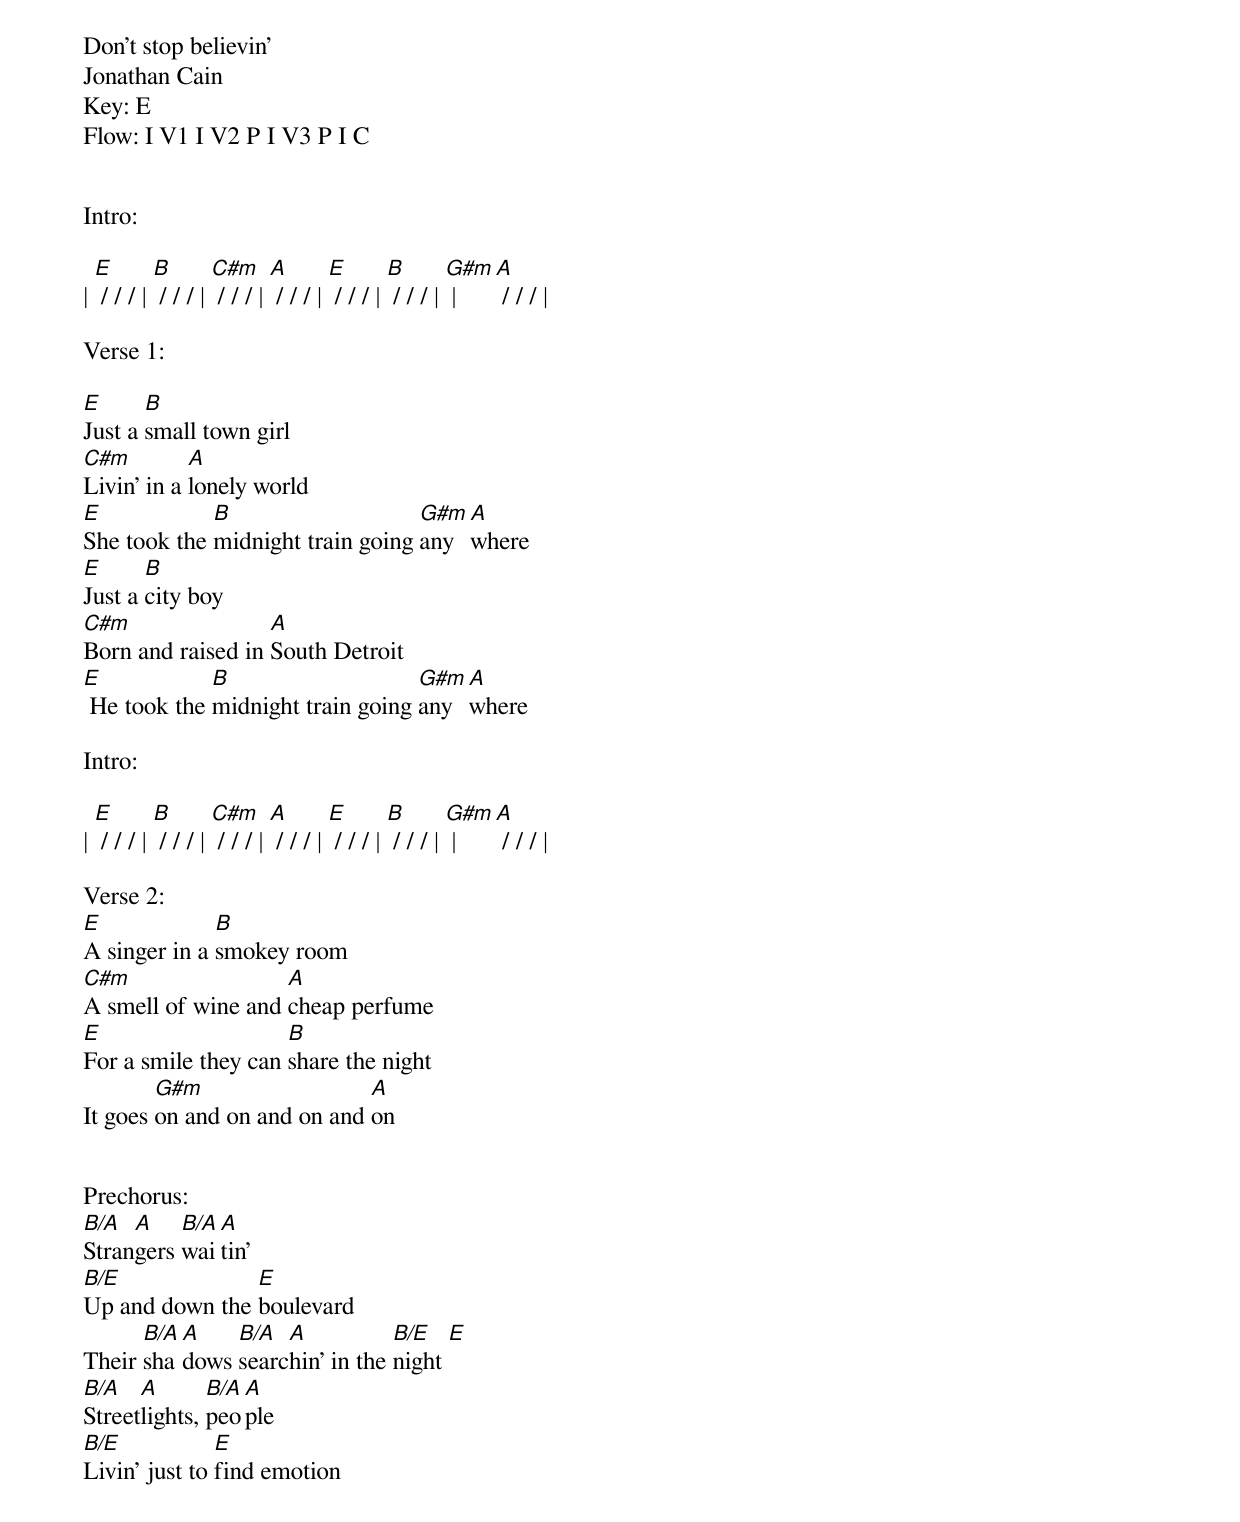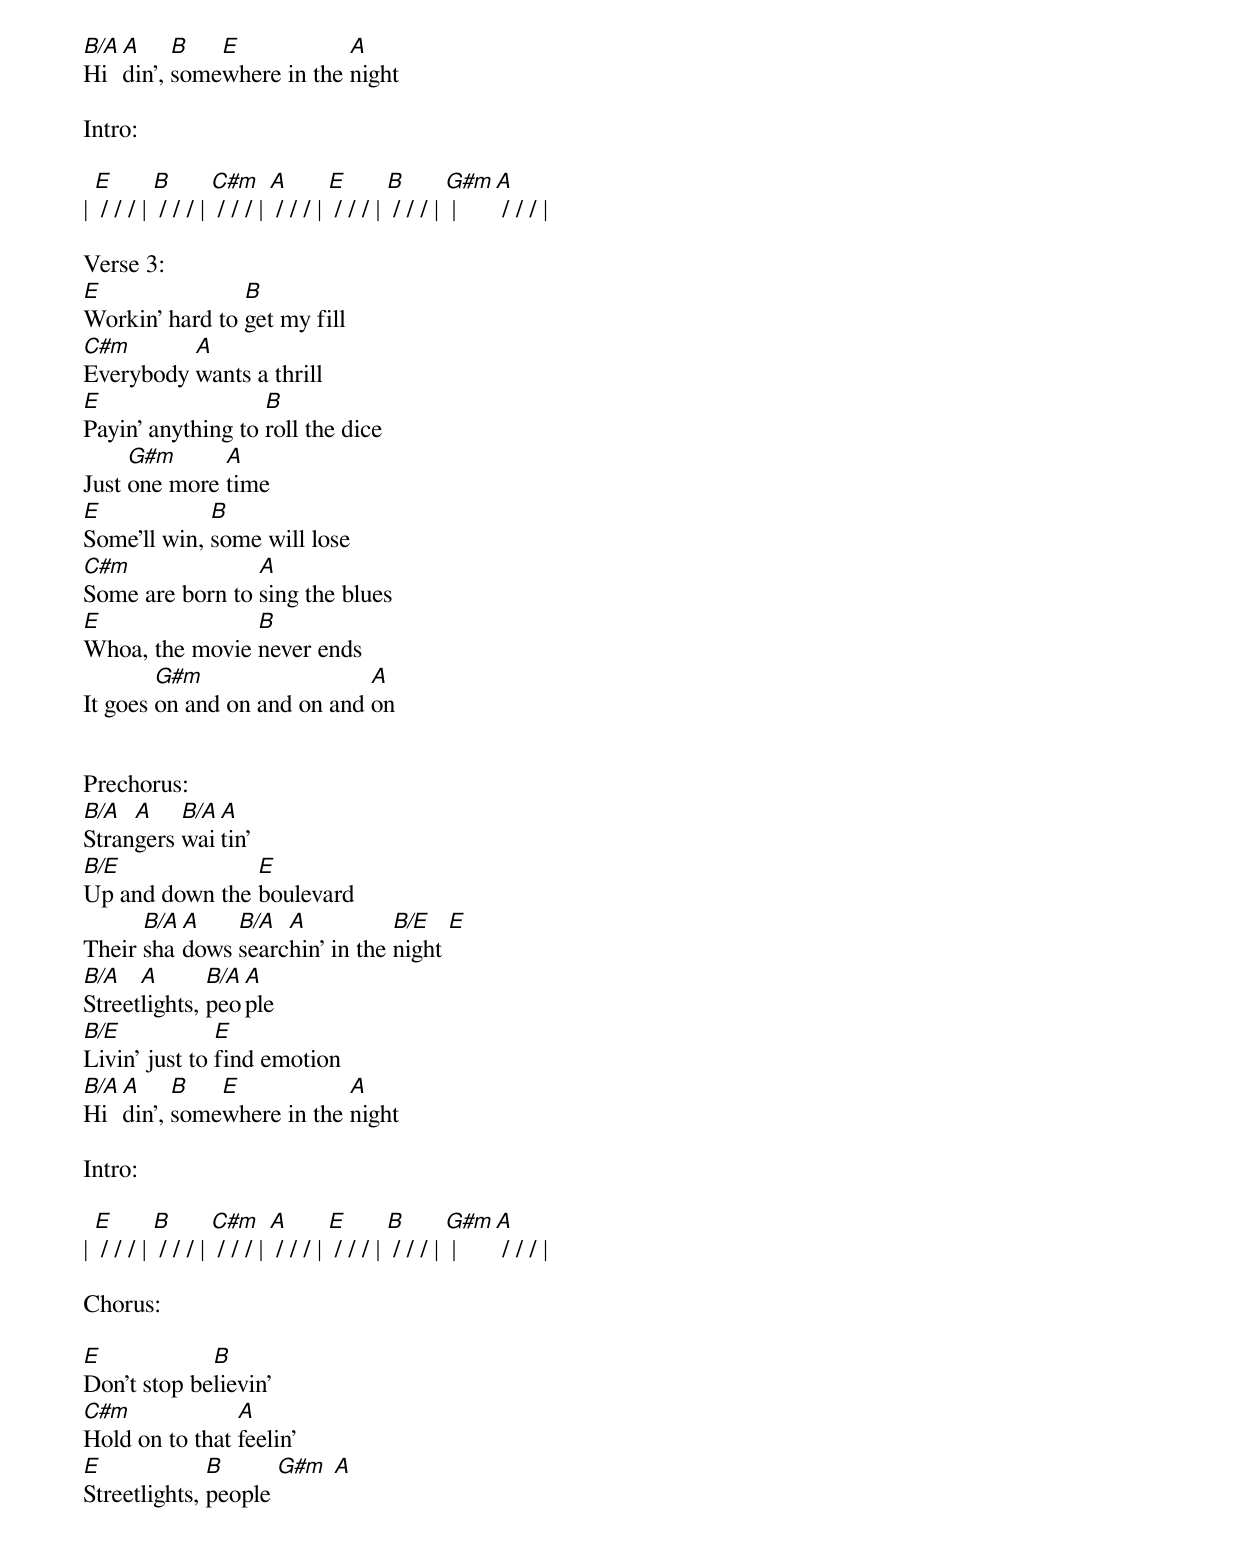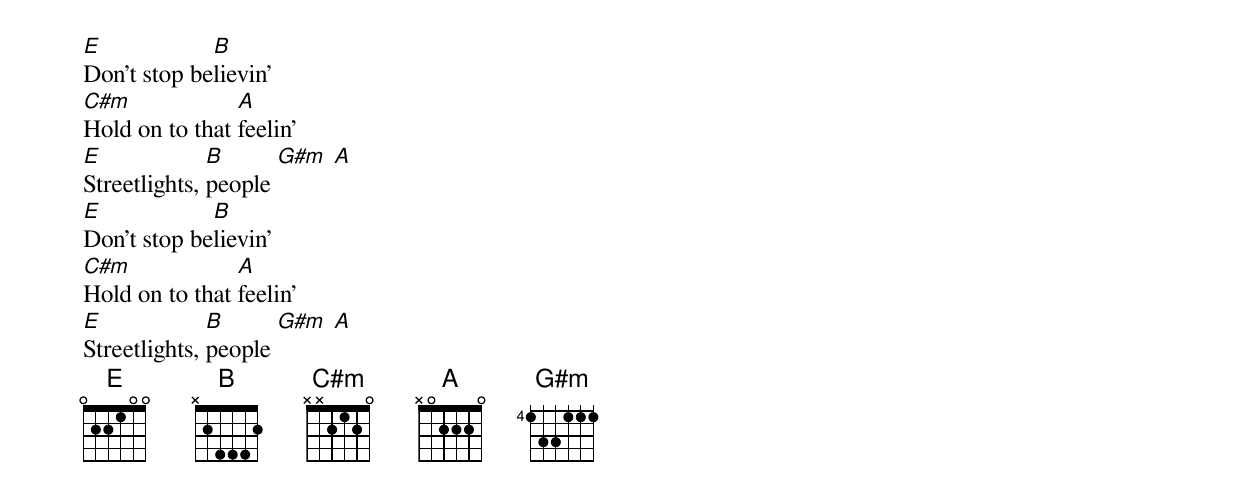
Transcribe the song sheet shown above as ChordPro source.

Don't stop believin'
Jonathan Cain
Key: E
Flow: I V1 I V2 P I V3 P I C


Intro:

| [E] / / / | [B] / / / | [C#m] / / / | [A] / / / | [E] / / / | [B] / / / | [G#m] | [A] / / / |

Verse 1:

[E]Just a [B]small town girl
[C#m]Livin' in a [A]lonely world
[E]She took the [B]midnight train going [G#m]any[A]where
[E]Just a [B]city boy
[C#m]Born and raised in [A]South Detroit
[E] He took the [B]midnight train going [G#m]any[A]where

Intro:

| [E] / / / | [B] / / / | [C#m] / / / | [A] / / / | [E] / / / | [B] / / / | [G#m] | [A] / / / |

Verse 2:
[E]A singer in a [B]smokey room
[C#m]A smell of wine and [A]cheap perfume
[E]For a smile they can [B]share the night
It goes [G#m]on and on and on and [A]on


Prechorus:
[B/A]Stran[A]gers [B/A]wai[A]tin'
[B/E]Up and down the [E]boulevard
Their [B/A]sha[A]dows [B/A]searc[A]hin' in the [B/E]night [E]
[B/A]Street[A]lights, [B/A]peo[A]ple
[B/E]Livin' just to [E]find emotion
[B/A]Hi[A]din', [B]some[E]where in the [A]night

Intro:

| [E] / / / | [B] / / / | [C#m] / / / | [A] / / / | [E] / / / | [B] / / / | [G#m] | [A] / / / |

Verse 3:
[E]Workin' hard to [B]get my fill
[C#m]Everybody [A]wants a thrill
[E]Payin' anything to [B]roll the dice
Just [G#m]one more [A]time
[E]Some'll win, [B]some will lose
[C#m]Some are born to [A]sing the blues
[E]Whoa, the movie [B]never ends
It goes [G#m]on and on and on and [A]on


Prechorus:
[B/A]Stran[A]gers [B/A]wai[A]tin'
[B/E]Up and down the [E]boulevard
Their [B/A]sha[A]dows [B/A]searc[A]hin' in the [B/E]night [E]
[B/A]Street[A]lights, [B/A]peo[A]ple
[B/E]Livin' just to [E]find emotion
[B/A]Hi[A]din', [B]some[E]where in the [A]night

Intro:

| [E] / / / | [B] / / / | [C#m] / / / | [A] / / / | [E] / / / | [B] / / / | [G#m] | [A] / / / |

Chorus:

[E]Don't stop be[B]lievin'
[C#m]Hold on to that [A]feelin'
[E]Streetlights, [B]people [G#m] [A]
[E]Don't stop be[B]lievin'
[C#m]Hold on to that [A]feelin’
[E]Streetlights, [B]people [G#m] [A]
[E]Don't stop be[B]lievin'
[C#m]Hold on to that [A]feelin'
[E]Streetlights, [B]people [G#m] [A]
